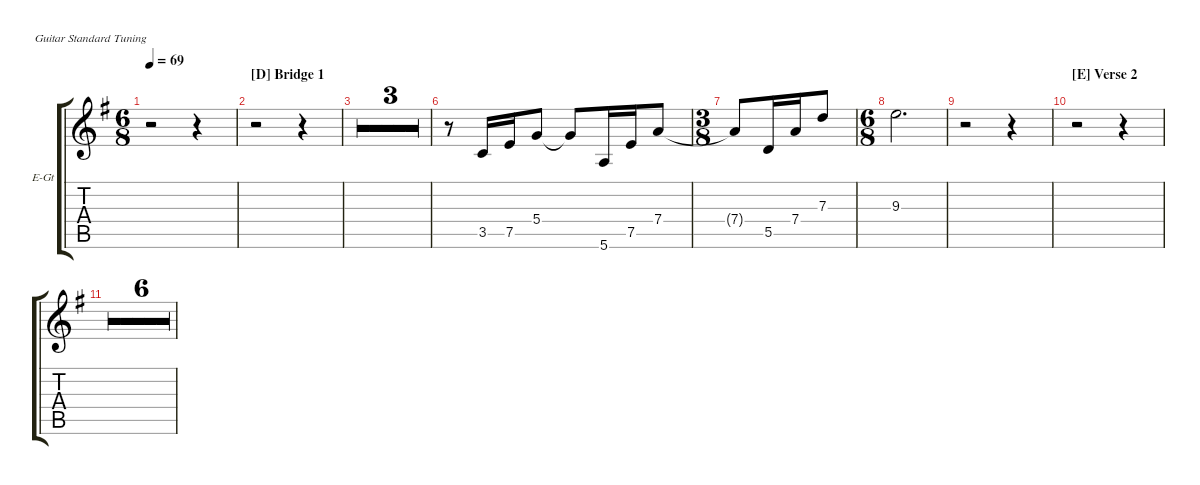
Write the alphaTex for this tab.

\hideDynamics
\bracketExtendMode groupsimilarinstruments
\firstSystemTrackNameOrientation horizontal
\otherSystemsTrackNameOrientation horizontal
\track ("Guitar Electric 4" "E-Gt") {multiBarRest instrument overdrivenguitar}
\staff {score tabs}
\tuning (E4 B3 G3 D3 A2 E2)
\ts (6 8)
\tempo 69
\clef g2
\ks g
r.2{dy f} r.4 |
\section ("D" "Bridge 1")
r.2 r.4 |
r.2 r.4 |
r.2 r.4 |
r.2 r.4 |
r.8 3.5.16 7.5.16 5.4.8 5.4{t}.8 5.6.16 7.5.16 7.4.8 |
\ts (3 8)
7.4{t}.8 5.5.16 7.4.16 7.3.8 |
\ts (6 8)
9.3.2{d} |
r.2 r.4 |
\section ("E" "Verse 2")
r.2 r.4 |
r.2 r.4 |
r.2 r.4 |
r.2 r.4 |
r.2 r.4 |
r.2 r.4 |
r.2 r.4
